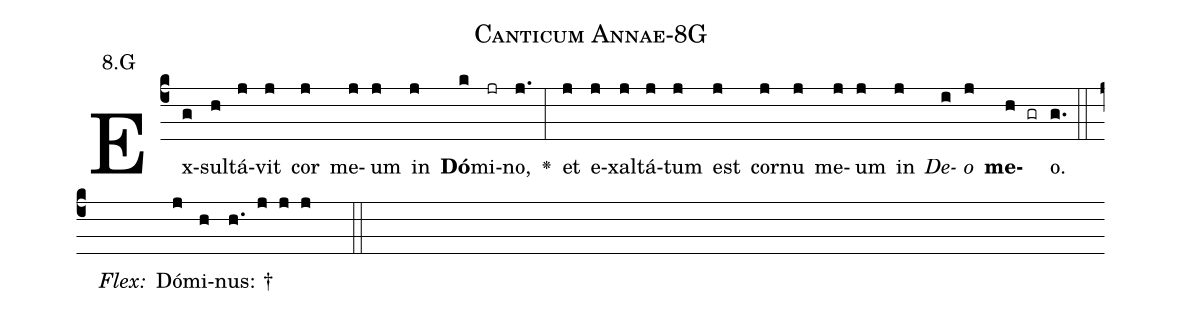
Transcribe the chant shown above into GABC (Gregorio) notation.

name: Canticum Annae-8G;
annotation: 8.G;
%%
(c4)Ex(g)sul(h)tá(j)vit(j) cor(j) me(j)um(j) in(j) <b>Dó</b>(k)mi(jr)no,(j.) <v>\greheightstar</v>(:) et(j) e(j)xal(j)tá(j)tum(j) est(j) cor(j)nu(j) me(j)um(j) in(j) <i>De</i>(i)<i>o</i>(j) <b>me</b>(h gr)o.(g.) (::)
<i>Flex:</i>()  Dó(j)mi(h)nus: †(h. j j j  ::)

%E(j) u(j) o(i) u(j) a(h) e.(g.) (::)
